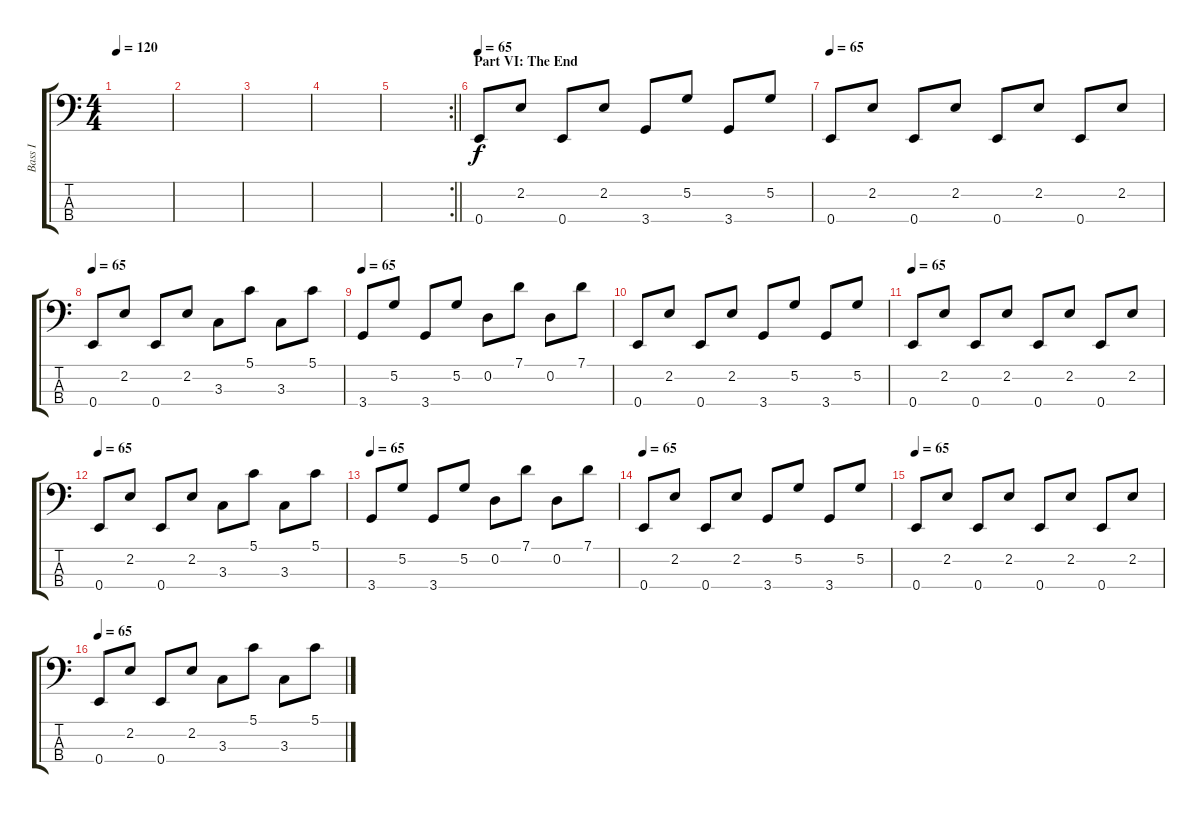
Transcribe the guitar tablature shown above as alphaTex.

\track ("Bass I" "Bass I") {instrument electricbassfinger}
\staff {score tabs}
\tuning (G2 D2 A1 E1) {hide}
\ts (4 4)
\tempo 120
\clef f4
\ks c
|
|
|
|
\rc 2
\barLineRight lightlight
|
\section ("" "Part VI: The End")
\tempo 65
0.4.8{volume 16 instrument synthbass1} 2.2.8 0.4.8 2.2.8 3.4.8 5.2.8 3.4.8 5.2.8 |
\tempo 65
0.4.8{volume 16 instrument synthbass1} 2.2.8 0.4.8 2.2.8 0.4.8 2.2.8 0.4.8 2.2.8 |
\tempo 65
0.4.8{volume 16 instrument synthbass1} 2.2.8 0.4.8 2.2.8 3.3.8 5.1.8 3.3.8 5.1.8 |
\tempo 65
3.4.8{volume 16 instrument synthbass1} 5.2.8 3.4.8 5.2.8 0.2.8 7.1.8 0.2.8 7.1.8 |
0.4.8{volume 16 instrument synthbass1} 2.2.8 0.4.8 2.2.8 3.4.8 5.2.8 3.4.8 5.2.8 |
\tempo 65
0.4.8{volume 16 instrument synthbass1} 2.2.8 0.4.8 2.2.8 0.4.8 2.2.8 0.4.8 2.2.8 |
\tempo 65
0.4.8{volume 16 instrument synthbass1} 2.2.8 0.4.8 2.2.8 3.3.8 5.1.8 3.3.8 5.1.8 |
\tempo 65
3.4.8{volume 16 instrument synthbass1} 5.2.8 3.4.8 5.2.8 0.2.8 7.1.8 0.2.8 7.1.8 |
\tempo 65
0.4.8{volume 16 instrument synthbass1} 2.2.8 0.4.8 2.2.8 3.4.8 5.2.8 3.4.8 5.2.8 |
\tempo 65
0.4.8{volume 16 instrument synthbass1} 2.2.8 0.4.8 2.2.8 0.4.8 2.2.8 0.4.8 2.2.8 |
\tempo 65
0.4.8{volume 16 instrument synthbass1} 2.2.8 0.4.8 2.2.8 3.3.8 5.1.8 3.3.8 5.1.8
